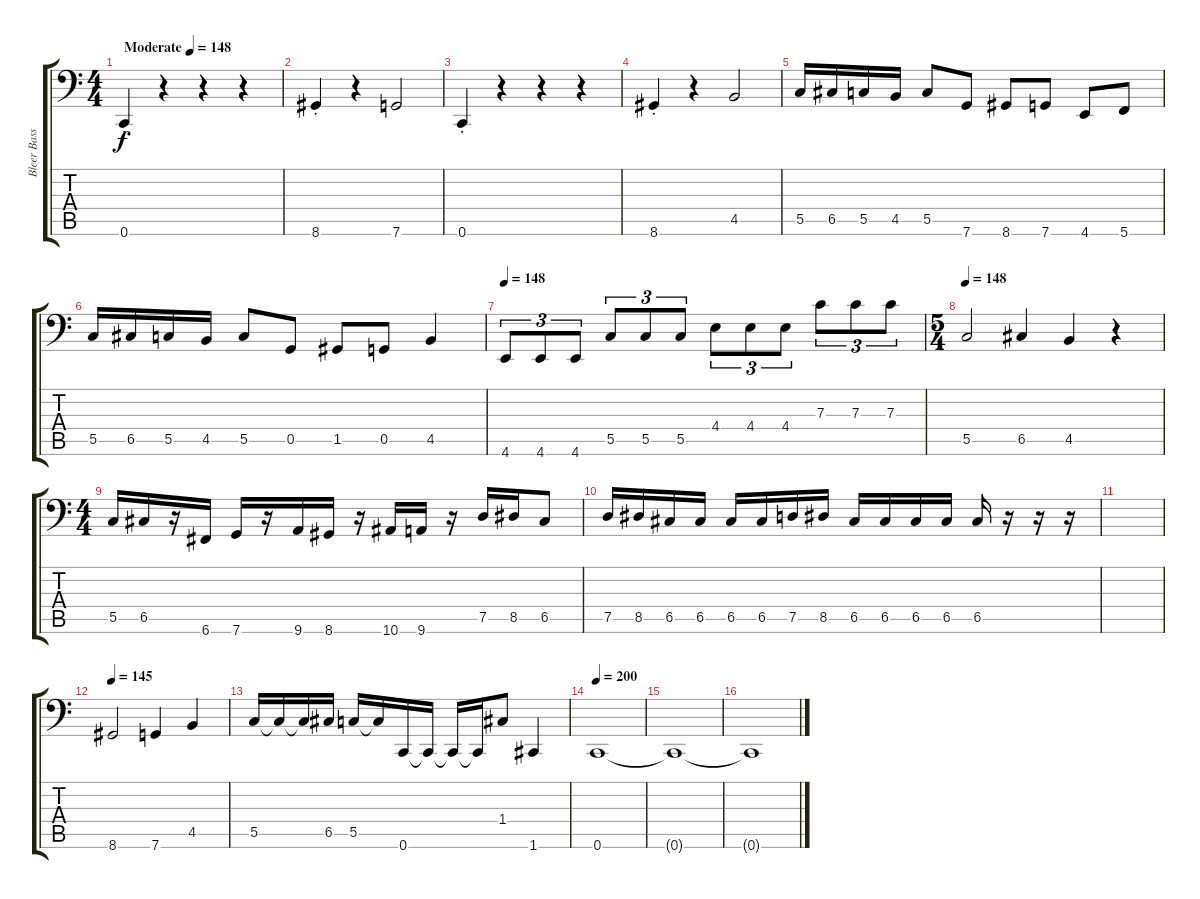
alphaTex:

\track ("Bleer Bass" "Bleer Bass") {instrument electricbasspick}
\staff {score tabs}
\tuning (D3 A2 F2 C2 G1 C1) {hide}
\ts (4 4)
\tempo (148 "Moderate")
\clef f4
\ks c
0.6{st}.4{dy f instrument electricbasspick} r.4 r.4 r.4 |
8.6{st}.4 r.4 7.6.2 |
0.6{st}.4 r.4 r.4 r.4 |
8.6{st}.4 r.4 4.5.2 |
5.5.16 6.5.16 5.5.16 4.5.16 5.5.8 7.6.8 8.6.8 7.6.8 4.6.8 5.6.8 |
5.5.16 6.5.16 5.5.16 4.5.16 5.5.8 0.5.8 1.5.8 0.5.8 4.5.4 |
\tempo 148
4.6.8{tu (3 2)} 4.6.8{tu (3 2)} 4.6.8{tu (3 2)} 5.5.8{tu (3 2)} 5.5.8{tu (3 2)} 5.5.8{tu (3 2)} 4.4.8{tu (3 2)} 4.4.8{tu (3 2)} 4.4.8{tu (3 2)} 7.3.8{tu (3 2)} 7.3.8{tu (3 2)} 7.3.8{tu (3 2)} |
\ts (5 4)
\tempo 148
5.5.2 6.5.4 4.5.4 r.4 |
\ts (4 4)
5.5.16 6.5.16 r.16 6.6.16 7.6.16 r.16 9.6.16 8.6.16 r.16 10.6.16 9.6.16 r.16 7.5.16 8.5.16 6.5.8 |
7.5.16 8.5.16 6.5.16 6.5.16 6.5.16 6.5.16 7.5.16 8.5.16 6.5.16 6.5.16 6.5.16 6.5.16 6.5.16 r.16 r.16 r.16 |
|
\tempo 145
8.6.2 7.6.4 4.5.4 |
5.5.16 5.5{t}.16 5.5{t}.16 6.5.16 5.5.16 5.5{t}.16 0.6.16 0.6{t}.16 0.6{t}.16 0.6{t}.16 1.4.8 1.6.4 |
\tempo 200
0.6.1 |
0.6{t}.1 |
0.6{t}.1
